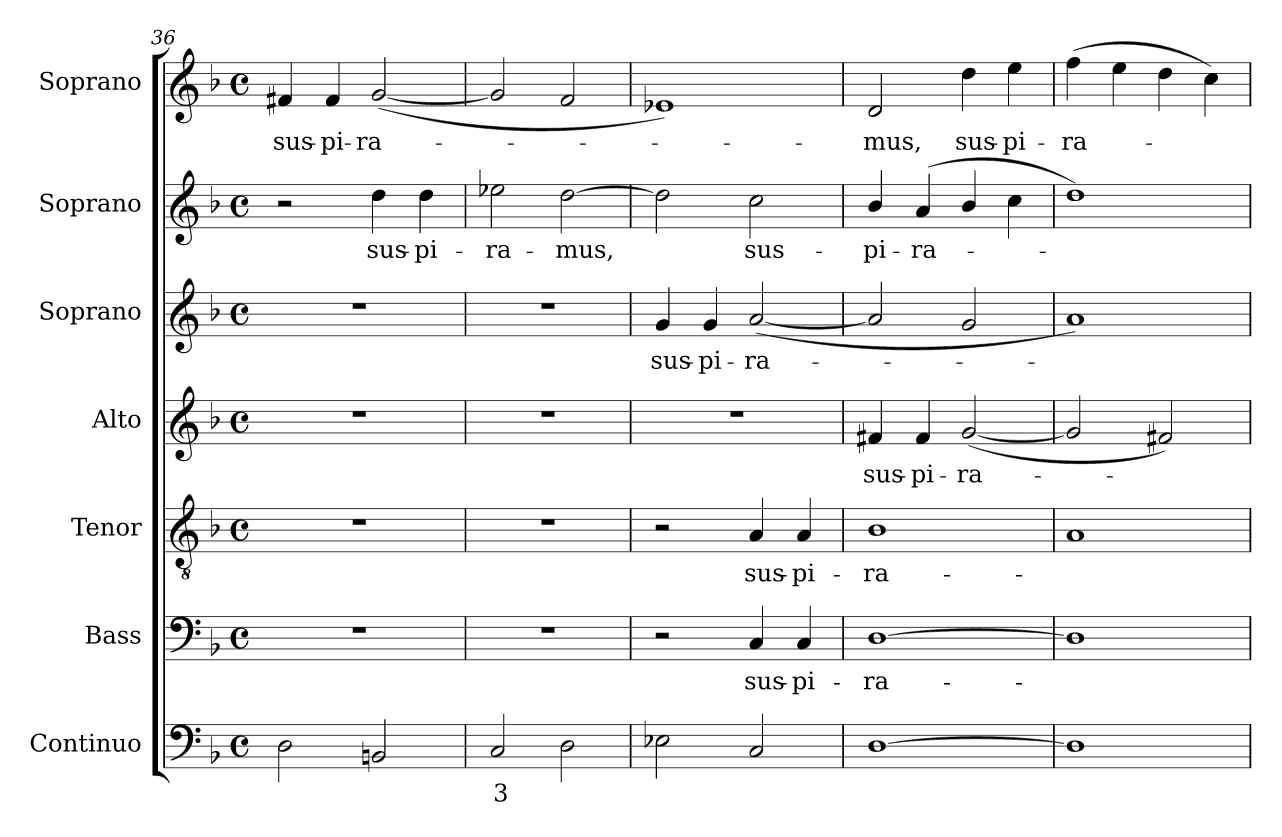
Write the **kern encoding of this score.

**kern	**text	**kern	**text	**kern	**text	**kern	**text	**kern	**text	**kern	**text	**kern	**text
*part7	*part7	*part6	*part6	*part5	*part5	*part4	*part4	*part3	*part3	*part2	*part2	*part1	*part1
*staff7	*staff7	*staff6	*staff6	*staff5	*staff5	*staff4	*staff4	*staff3	*staff3	*staff2	*staff2	*staff1	*staff1
*I"Continuo	*	*I"Bass	*	*I"Tenor	*	*I"Alto	*	*I"Soprano	*	*I"Soprano	*	*I"Soprano	*
*I'Cont.	*	*I'B.	*	*I'T.	*	*I'A.	*	*I'S.	*	*I'S.	*	*I'S.	*
*clefF4	*	*clefF4	*	*clefGv2	*	*clefG2	*	*clefG2	*	*clefG2	*	*clefG2	*
*	*	*	*	*ITrd7c12	*	*	*	*	*	*	*	*	*
*k[b-]	*	*k[b-]	*	*k[b-]	*	*k[b-]	*	*k[b-]	*	*k[b-]	*	*k[b-]	*
*F:	*	*F:	*	*F:	*	*F:	*	*F:	*	*F:	*	*F:	*
*M4/4	*	*M4/4	*	*M4/4	*	*M4/4	*	*M4/4	*	*M4/4	*	*M4/4	*
*met(c)	*	*met(c)	*	*met(c)	*	*met(c)	*	*met(c)	*	*met(c)	*	*met(c)	*
=36	=36	=36	=36	=36	=36	=36	=36	=36	=36	=36	=36	=36	=36
!	!	!	!	!	!	!	!	!	!	!	!	!	!LO:LY:b:color=#000000
2Di\	.	1r	.	1r	.	1r	.	1r	.	2r	.	4f#Xi/	sus-
!	!	!	!	!	!	!	!	!	!	!	!	!	!LO:LY:b:color=#000000
.	.	.	.	.	.	.	.	.	.	.	.	4f#i/	-pi-
!	!	!	!	!	!	!	!	!	!	!	!LO:LY:b:color=#000000	!	!
!	!	!	!	!	!	!	!	!	!	!	!	!	!LO:LY:b:color=#000000
2BBni/	.	.	.	.	.	.	.	.	.	4ddi\	sus-	([2gi/	-ra-
!	!	!	!	!	!	!	!	!	!	!	!LO:LY:b:color=#000000	!	!
.	.	.	.	.	.	.	.	.	.	4ddi\	-pi-	.	.
!!LO:LB:g=z
=37	=37	=37	=37	=37	=37	=37	=37	=37	=37	=37	=37	=37	=37
!	!LO:LY:b:color=#000000	!	!	!	!	!	!	!	!	!	!	!	!
!	!	!	!	!	!	!	!	!	!	!	!LO:LY:b:color=#000000	!	!
2Ci/	3	1r	.	1r	.	1r	.	1r	.	2ee-Xi\	-ra-	2gi/]	.
!	!	!	!	!	!	!	!	!	!	!	!LO:LY:b:color=#000000	!	!
2Di\	.	.	.	.	.	.	.	.	.	[2ddi\	-mus,	2fi/	.
=38	=38	=38	=38	=38	=38	=38	=38	=38	=38	=38	=38	=38	=38
!	!	!	!	!	!	!	!	!	!LO:LY:b:color=#000000	!	!	!	!
2E-Xi\	.	2r	.	2r	.	1r	.	4gi/	sus-	2ddi\]	.	1e-Xi)	.
!	!	!	!	!	!	!	!	!	!LO:LY:b:color=#000000	!	!	!	!
.	.	.	.	.	.	.	.	4gi/	-pi-	.	.	.	.
!	!	!	!LO:LY:b:color=#000000	!	!	!	!	!	!	!	!	!	!
!	!	!	!	!	!LO:LY:b:color=#000000	!	!	!	!	!	!	!	!
!	!	!	!	!	!	!	!	!	!LO:LY:b:color=#000000	!	!	!	!
!	!	!	!	!	!	!	!	!	!	!	!LO:LY:b:color=#000000	!	!
2Ci/	.	4Ci/	sus-	4AAi/	sus-	.	.	([2ai/	-ra-	2cci\	sus-	.	.
!	!	!	!LO:LY:b:color=#000000	!	!	!	!	!	!	!	!	!	!
!	!	!	!	!	!LO:LY:b:color=#000000	!	!	!	!	!	!	!	!
.	.	4Ci/	-pi-	4AAi/	-pi-	.	.	.	.	.	.	.	.
=39	=39	=39	=39	=39	=39	=39	=39	=39	=39	=39	=39	=39	=39
!	!	!	!LO:LY:b:color=#000000	!	!	!	!	!	!	!	!	!	!
!	!	!	!	!	!LO:LY:b:color=#000000	!	!	!	!	!	!	!	!
!	!	!	!	!	!	!	!LO:LY:b:color=#000000	!	!	!	!	!	!
!	!	!	!	!	!	!	!	!	!	!	!LO:LY:b:color=#000000	!	!
!	!	!	!	!	!	!	!	!	!	!	!	!	!LO:LY:b:color=#000000
[1Di	.	[1Di	-ra-	1BB-i	-ra-	4f#Xi/	sus-	2ai/]	.	4b-i/	-pi-	2di/	-mus,
!	!	!	!	!	!	!	!LO:LY:b:color=#000000	!	!	!	!	!	!
!	!	!	!	!	!	!	!	!	!	!	!LO:LY:b:color=#000000	!	!
.	.	.	.	.	.	4f#i/	-pi-	.	.	(4ai/	-ra-	.	.
!	!	!	!	!	!	!	!LO:LY:b:color=#000000	!	!	!	!	!	!
!	!	!	!	!	!	!	!	!	!	!	!	!	!LO:LY:b:color=#000000
.	.	.	.	.	.	([2gi/	-ra-	2gi/	.	4b-i/	.	4ddi\	sus-
!	!	!	!	!	!	!	!	!	!	!	!	!	!LO:LY:b:color=#000000
.	.	.	.	.	.	.	.	.	.	4cci\	.	4eei\	-pi-
=40	=40	=40	=40	=40	=40	=40	=40	=40	=40	=40	=40	=40	=40
!	!	!	!	!	!	!	!	!	!	!	!	!	!LO:LY:b:color=#000000
1Di]	.	1Di]	.	1AAi	.	2gi/]	.	1ai)	.	1ddi)	.	(4ffi\	-ra-
.	.	.	.	.	.	.	.	.	.	.	.	4eei\	.
.	.	.	.	.	.	2f#Xi/)	.	.	.	.	.	4ddi\	.
.	.	.	.	.	.	.	.	.	.	.	.	4cci\)	.
=	=	=	=	=	=	=	=	=	=	=	=	=	=
*-	*-	*-	*-	*-	*-	*-	*-	*-	*-	*-	*-	*-	*-
